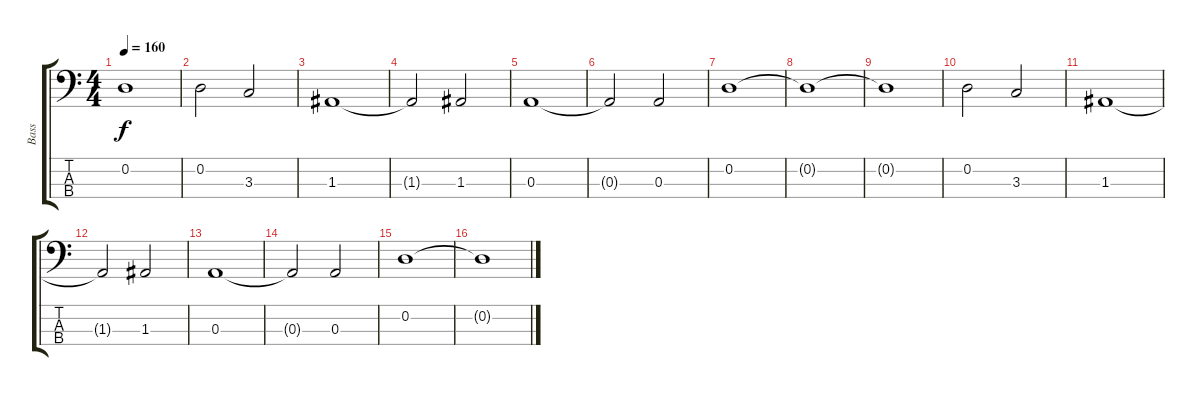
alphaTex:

\track ("Bass" "Bass") {instrument electricbassfinger}
\staff {score tabs}
\tuning (G2 D2 A1 D1) {hide}
\ts (4 4)
\tempo 160
\clef f4
\ks c
0.2.1{dy f} |
0.2.2 3.3.2 |
1.3.1 |
1.3{t}.2 1.3.2 |
0.3.1 |
0.3{t}.2 0.3.2 |
0.2.1 |
0.2{t}.1 |
0.2{t}.1 |
0.2.2 3.3.2 |
1.3.1 |
1.3{t}.2 1.3.2 |
0.3.1 |
0.3{t}.2 0.3.2 |
0.2.1 |
0.2{t}.1
